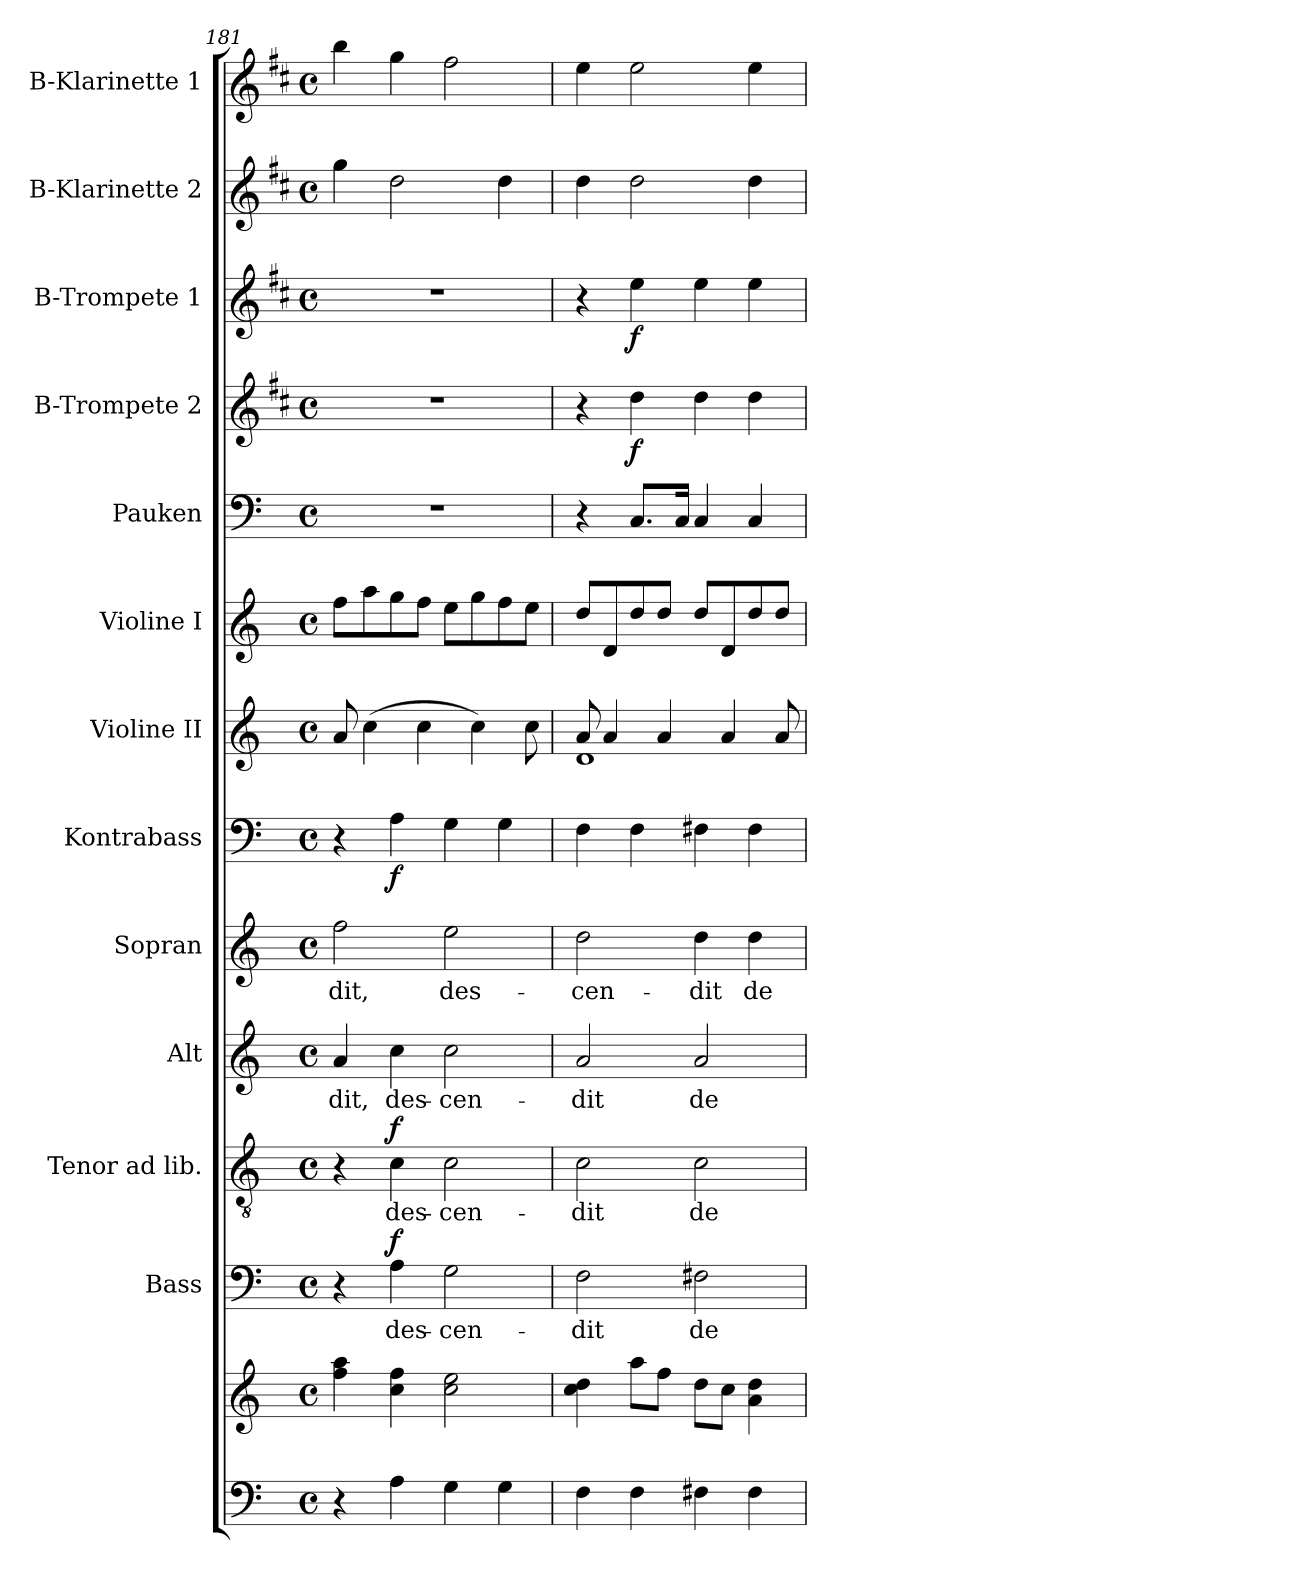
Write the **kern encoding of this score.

**kern	**kern	**kern	**text	**dynam	**kern	**text	**dynam	**kern	**text	**kern	**text	**kern	**dynam	**kern	**kern	**kern	**kern	**dynam	**kern	**dynam	**kern	**kern
*part13	*part13	*part12	*part12	*part12	*part11	*part11	*part11	*part10	*part10	*part9	*part9	*part8	*part8	*part7	*part6	*part5	*part4	*part4	*part3	*part3	*part2	*part1
*staff14	*staff13	*staff12	*staff12	*staff12	*staff11	*staff11	*staff11	*staff10	*staff10	*staff9	*staff9	*staff8	*staff8	*staff7	*staff6	*staff5	*staff4	*staff4	*staff3	*staff3	*staff2	*staff1
*	*	*I"Bass	*	*	*I"Tenor ad lib.	*	*	*I"Alt	*	*I"Sopran	*	*I"Kontrabass	*	*I"Violine II	*I"Violine I	*I"Pauken	*I"B-Trompete 2	*	*I"B-Trompete 1	*	*I"B-Klarinette 2	*I"B-Klarinette 1
*	*	*I'B.	*	*	*I'T.	*	*	*I'A.	*	*I'S.	*	*I'Kb.	*	*I'Vl. II	*I'Vl. I	*I'Pk.	*I'Trp. 2	*	*I'Trp. 1	*	*I'B Kl. 2	*I'B Kl. 1
*clefF4	*clefG2	*clefF4	*	*	*clefGv2	*	*	*clefG2	*	*clefG2	*	*clefF4	*	*clefG2	*clefG2	*clefF4	*clefG2	*	*clefG2	*	*clefG2	*clefG2
*	*	*	*	*	*	*	*	*	*	*	*	*ITrd7c12	*	*	*	*	*ITrd1c2	*	*ITrd1c2	*	*ITrd1c2	*ITrd1c2
*k[]	*k[]	*k[]	*	*	*k[]	*	*	*k[]	*	*k[]	*	*k[]	*	*k[]	*k[]	*k[]	*k[]	*	*k[]	*	*k[]	*k[]
*C:	*C:	*C:	*	*	*C:	*	*	*C:	*	*C:	*	*C:	*	*C:	*C:	*C:	*C:	*	*C:	*	*C:	*C:
*M4/4	*M4/4	*M4/4	*	*	*M4/4	*	*	*M4/4	*	*M4/4	*	*M4/4	*	*M4/4	*M4/4	*M4/4	*M4/4	*	*M4/4	*	*M4/4	*M4/4
*met(c)	*met(c)	*met(c)	*	*	*met(c)	*	*	*met(c)	*	*met(c)	*	*met(c)	*	*met(c)	*met(c)	*met(c)	*met(c)	*	*met(c)	*	*met(c)	*met(c)
=181	=181	=181	=181	=181	=181	=181	=181	=181	=181	=181	=181	=181	=181	=181	=181	=181	=181	=181	=181	=181	=181	=181
!	!	!	!	!	!	!	!	!	!LO:LY:b	!	!LO:LY:b	!	!	!	!	!	!	!	!	!	!	!
4r	4ff\ 4aa\	4r	.	.	4r	.	.	4a/	-dit,	2ff\	-dit,	4r	.	8a/	8ff\L	1r	1r	.	1r	.	4ff\	4aa\
.	.	.	.	.	.	.	.	.	.	.	.	.	.	(>4cc\	8aa\	.	.	.	.	.	.	.
!	!	!	!LO:LY:b	!LO:DY:a	!	!LO:LY:b	!LO:DY:a	!	!LO:LY:b	!	!	!	!LO:DY:b	!	!	!	!	!	!	!	!	!
4A\	4cc\ 4ff\	4A\	des-	f	4c\	des-	f	4cc\	des-	.	.	4AA\	f	.	8gg\	.	.	.	.	.	2cc\	4ff\
.	.	.	.	.	.	.	.	.	.	.	.	.	.	4cc\	8ff\J	.	.	.	.	.	.	.
!	!	!	!LO:LY:b	!	!	!LO:LY:b	!	!	!LO:LY:b	!	!LO:LY:b	!	!	!	!	!	!	!	!	!	!	!
4G\	2cc\ 2ee\	2G\	-cen-	.	2c\	-cen-	.	2cc\	-cen-	2ee\	des-	4GG\	.	.	8ee\L	.	.	.	.	.	.	2ee\
.	.	.	.	.	.	.	.	.	.	.	.	.	.	4cc\)	8gg\	.	.	.	.	.	.	.
4G\	.	.	.	.	.	.	.	.	.	.	.	4GG\	.	.	8ff\	.	.	.	.	.	4cc\	.
.	.	.	.	.	.	.	.	.	.	.	.	.	.	8cc\	8ee\J	.	.	.	.	.	.	.
!!LO:PB:g=z
=182	=182	=182	=182	=182	=182	=182	=182	=182	=182	=182	=182	=182	=182	=182	=182	=182	=182	=182	=182	=182	=182	=182
!	!	!	!LO:LY:b	!	!	!LO:LY:b	!	!	!LO:LY:b	!	!LO:LY:b	!	!	!	!	!	!	!	!	!	!	!
*	*	*	*	*	*	*	*	*	*	*	*	*	*	*^	*	*	*	*	*	*	*	*
4F\	4cc\ 4dd\	2F\	-dit	.	2c\	-dit	.	2a/	-dit	2dd\	-cen-	4FF\	.	8a/	1d	8dd/L	4r	4r	.	4r	.	4cc\	4dd\
.	.	.	.	.	.	.	.	.	.	.	.	.	.	4a/	.	8d/	.	.	.	.	.	.	.
!	!	!	!	!	!	!	!	!	!	!	!	!	!	!	!	!	!	!	!LO:DY:b	!	!LO:DY:b	!	!
4F\	8aa\L	.	.	.	.	.	.	.	.	.	.	4FF\	.	.	.	8dd/	8.C/L	4cc\	f	4dd\	f	2cc\	2dd\
.	8ff\J	.	.	.	.	.	.	.	.	.	.	.	.	4a/	.	8dd/J	.	.	.	.	.	.	.
.	.	.	.	.	.	.	.	.	.	.	.	.	.	.	.	.	16C/Jk	.	.	.	.	.	.
!	!	!	!LO:LY:b	!	!	!LO:LY:b	!	!	!LO:LY:b	!	!LO:LY:b	!	!	!	!	!	!	!	!	!	!	!	!
4F#X\	8dd\L	2F#X\	de	.	2c\	de	.	2a/	de	4dd\	-dit	4FF#X\	.	.	.	8dd/L	4C/	4cc\	.	4dd\	.	.	.
.	8cc\J	.	.	.	.	.	.	.	.	.	.	.	.	4a/	.	8d/	.	.	.	.	.	.	.
!	!	!	!	!	!	!	!	!	!	!	!LO:LY:b	!	!	!	!	!	!	!	!	!	!	!	!
4F#\	4a\ 4dd\	.	.	.	.	.	.	.	.	4dd\	de	4FF#\	.	.	.	8dd/	4C/	4cc\	.	4dd\	.	4cc\	4dd\
.	.	.	.	.	.	.	.	.	.	.	.	.	.	8a/	.	8dd/J	.	.	.	.	.	.	.
*	*	*	*	*	*	*	*	*	*	*	*	*	*	*v	*v	*	*	*	*	*	*	*	*
=	=	=	=	=	=	=	=	=	=	=	=	=	=	=	=	=	=	=	=	=	=	=
*-	*-	*-	*-	*-	*-	*-	*-	*-	*-	*-	*-	*-	*-	*-	*-	*-	*-	*-	*-	*-	*-	*-
